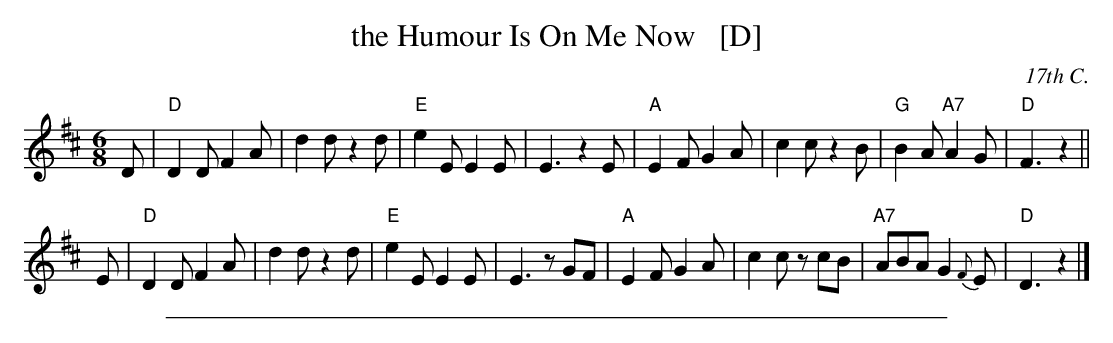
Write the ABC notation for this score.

X:1
T: the Humour Is On Me Now   [D]
O: 17th C.
M: 6/8
L: 1/8
K: D
D | "D"D2D F2A | d2d z2d | "E"e2E E2E | E3 z2E | "A"E2F G2A | c2c z2B | "G"B2A "A7"A2G | "D"F3 z2 ||
E | "D"D2D F2A | d2d z2d | "E"e2E E2E | E3 zGF | "A"E2F G2A | c2c zcB | "A7"ABA G2{F}E | "D"D3 z2 |]
